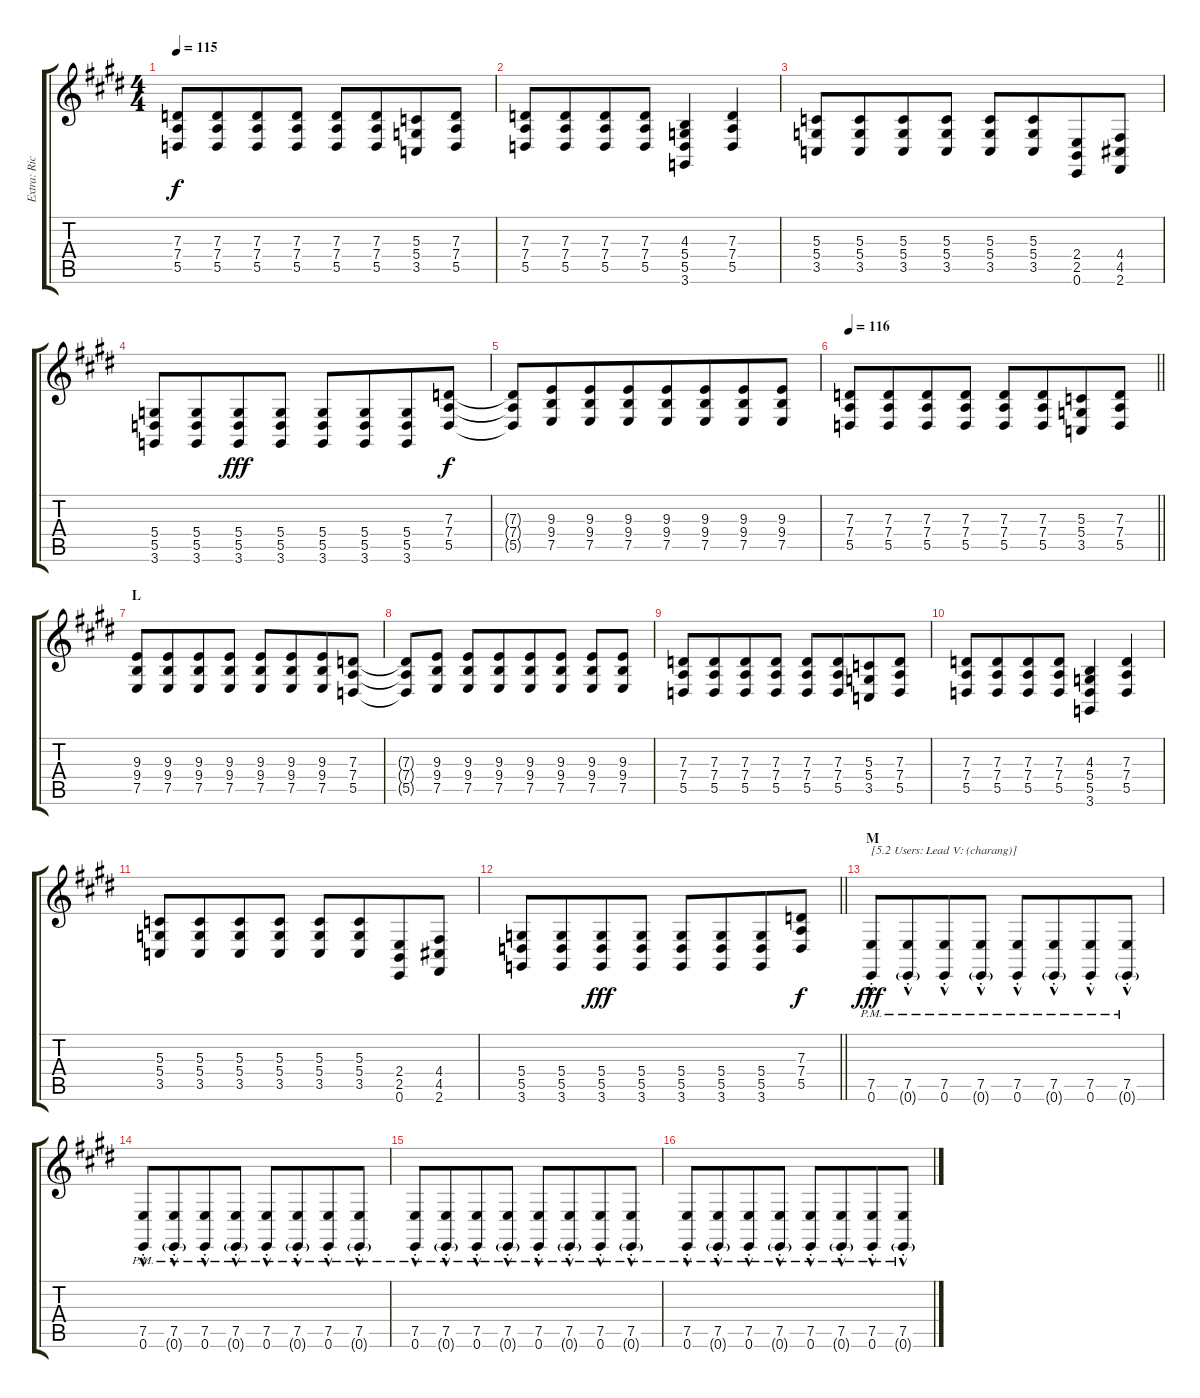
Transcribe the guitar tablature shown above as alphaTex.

\track ("Extra: Rick" "Extra: Ric") {instrument lead3calliope}
\staff {score tabs}
\tuning (E4 B3 G3 D3 A2 E2) {hide}
\ts (4 4)
\tempo 115
\clef g2
\ks e
(7.3 7.4 5.5).8{dy f} (7.3 7.4 5.5).8{beam merge} (7.3 7.4 5.5).8 (7.3 7.4 5.5).8 (7.3 7.4 5.5).8 (7.3 7.4 5.5).8{beam merge} (5.3 5.4 3.5).8 (7.3 7.4 5.5).8 |
(7.3 7.4 5.5).8 (7.3 7.4 5.5).8{beam merge} (7.3 7.4 5.5).8 (7.3 7.4 5.5).8 (4.3 5.4 5.5 3.6).4 (7.3 7.4 5.5).4 |
(5.3 5.4 3.5).8 (5.3 5.4 3.5).8{beam merge} (5.3 5.4 3.5).8 (5.3 5.4 3.5).8 (5.3 5.4 3.5).8 (5.3 5.4 3.5).8{beam merge} (2.4 2.5 0.6).8 (4.4 4.5 2.6).8 |
(5.4 5.5 3.6).8 (5.4 5.5 3.6).8{beam merge} (5.4 5.5 3.6).8{dy fff} (5.4 5.5 3.6).8 (5.4 5.5 3.6).8 (5.4 5.5 3.6).8{beam merge} (5.4 5.5 3.6).8 (7.3 7.4 5.5).8{dy f} |
(7.3{t} 7.4{t} 5.5{t}).8 (9.3 9.4 7.5).8{beam merge} (9.3 9.4 7.5).8 (9.3 9.4 7.5).8{beam merge} (9.3 9.4 7.5).8{beam merge} (9.3 9.4 7.5).8{beam merge} (9.3 9.4 7.5).8 (9.3 9.4 7.5).8 |
\tempo 116
\barLineRight lightlight
(7.3 7.4 5.5).8 (7.3 7.4 5.5).8{beam merge} (7.3 7.4 5.5).8 (7.3 7.4 5.5).8 (7.3 7.4 5.5).8 (7.3 7.4 5.5).8{beam merge} (5.3 5.4 3.5).8 (7.3 7.4 5.5).8 |
\section ("" "L")
(9.3 9.4 7.5).8 (9.3 9.4 7.5).8{beam merge} (9.3 9.4 7.5).8{beam merge} (9.3 9.4 7.5).8 (9.3 9.4 7.5).8 (9.3 9.4 7.5).8{beam merge} (9.3 9.4 7.5).8 (7.3 7.4 5.5).8 |
(7.3{t} 7.4{t} 5.5{t}).8 (9.3 9.4 7.5).8 (9.3 9.4 7.5).8 (9.3 9.4 7.5).8{beam merge} (9.3 9.4 7.5).8{beam merge} (9.3 9.4 7.5).8 (9.3 9.4 7.5).8 (9.3 9.4 7.5).8 |
(7.3 7.4 5.5).8 (7.3 7.4 5.5).8{beam merge} (7.3 7.4 5.5).8 (7.3 7.4 5.5).8 (7.3 7.4 5.5).8 (7.3 7.4 5.5).8{beam merge} (5.3 5.4 3.5).8 (7.3 7.4 5.5).8 |
(7.3 7.4 5.5).8 (7.3 7.4 5.5).8{beam merge} (7.3 7.4 5.5).8 (7.3 7.4 5.5).8 (4.3 5.4 5.5 3.6).4 (7.3 7.4 5.5).4 |
(5.3 5.4 3.5).8 (5.3 5.4 3.5).8{beam merge} (5.3 5.4 3.5).8 (5.3 5.4 3.5).8 (5.3 5.4 3.5).8 (5.3 5.4 3.5).8{beam merge} (2.4 2.5 0.6).8 (4.4 4.5 2.6).8 |
\barLineRight lightlight
(5.4 5.5 3.6).8 (5.4 5.5 3.6).8{beam merge} (5.4 5.5 3.6).8{dy fff} (5.4 5.5 3.6).8 (5.4 5.5 3.6).8 (5.4 5.5 3.6).8{beam merge} (5.4 5.5 3.6).8 (7.3 7.4 5.5).8{dy f} |
\section ("" "M")
(7.5{hac pm st} 0.6{pm st}).8{txt "[5.2 Users: Lead V: (charang)]" dy fff volume 10 instrument lead5charang} (7.5{hac pm st} 0.6{g pm st}).8{beam merge} (7.5{hac pm st} 0.6{pm st}).8 (7.5{hac pm st} 0.6{g pm st}).8 (7.5{hac pm st} 0.6{pm st}).8 (7.5{hac pm st} 0.6{g pm st}).8{beam merge} (7.5{hac pm st} 0.6{pm st}).8 (7.5{hac pm st} 0.6{g pm st}).8 |
(7.5{hac pm st} 0.6{pm st}).8 (7.5{hac pm st} 0.6{g pm st}).8{beam merge} (7.5{hac pm st} 0.6{pm st}).8 (7.5{hac pm st} 0.6{g pm st}).8 (7.5{hac pm st} 0.6{pm st}).8 (7.5{hac pm st} 0.6{g pm st}).8{beam merge} (7.5{hac pm st} 0.6{pm st}).8 (7.5{hac pm st} 0.6{g pm st}).8 |
(7.5{hac pm st} 0.6{pm st}).8 (7.5{hac pm st} 0.6{g pm st}).8{beam merge} (7.5{hac pm st} 0.6{pm st}).8 (7.5{hac pm st} 0.6{g pm st}).8 (7.5{hac pm st} 0.6{pm st}).8 (7.5{hac pm st} 0.6{g pm st}).8{beam merge} (7.5{hac pm st} 0.6{pm st}).8 (7.5{hac pm st} 0.6{g pm st}).8 |
(7.5{hac pm st} 0.6{pm st}).8 (7.5{hac pm st} 0.6{g pm st}).8{beam merge} (7.5{hac pm st} 0.6{pm st}).8 (7.5{hac pm st} 0.6{g pm st}).8 (7.5{hac pm st} 0.6{pm st}).8 (7.5{hac pm st} 0.6{g pm st}).8{beam merge} (7.5{hac pm st} 0.6{pm st}).8 (7.5{hac pm st} 0.6{g pm st}).8
